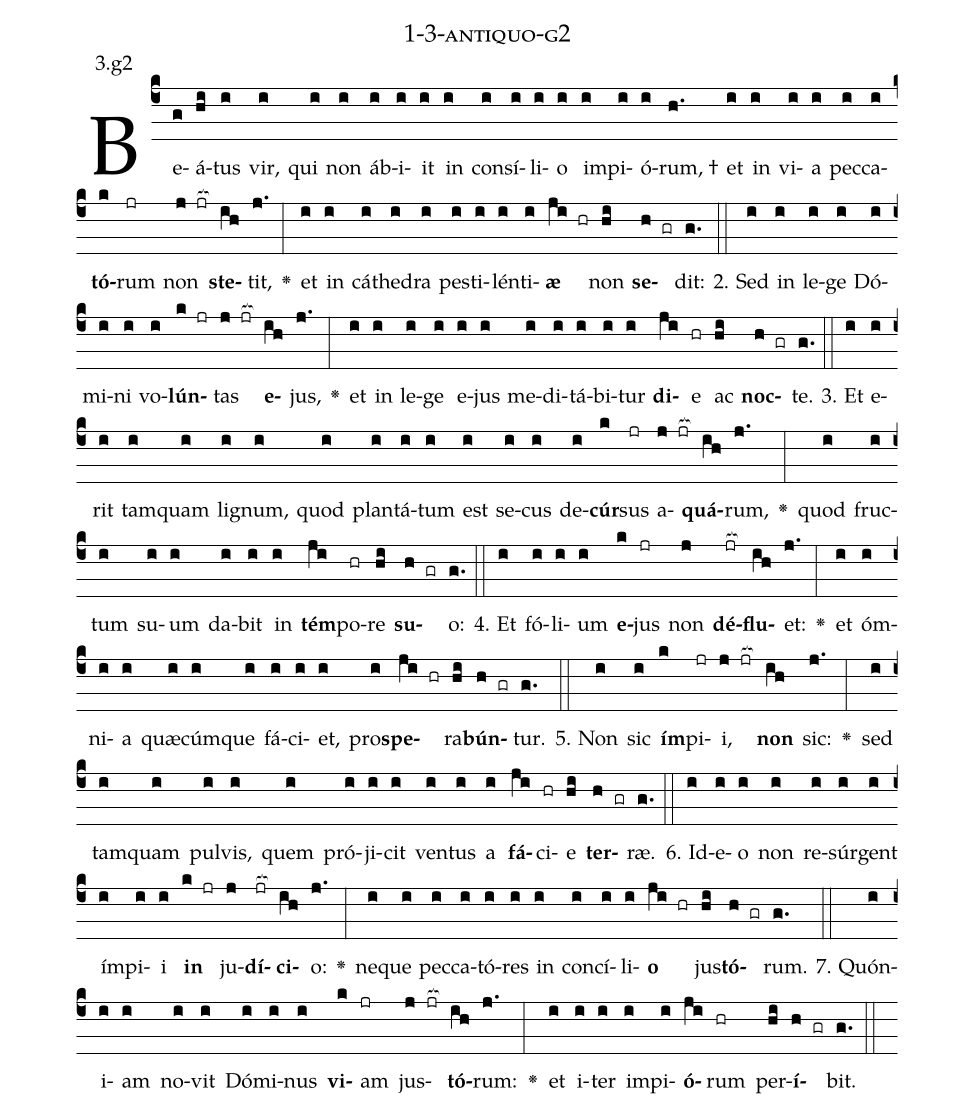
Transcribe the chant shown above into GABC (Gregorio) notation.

name: 1-3-antiquo-g2;
annotation: 3.g2;
%%
(c4)Be(g)á(hi)tus(i) vir,(i) qui(i) non(i) áb(i)i(i)it(i) in(i) con(i)sí(i)li(i)o(i) im(i)pi(i)ó(i)rum, †(h.) et(i) in(i) vi(i)a(i) pec(i)ca(i)<b>tó</b>(k)rum(jr) non(j jr[ocb:1{]) <b>ste</b>(ih[ocb:0}])tit,(j.) <v>\greheightstar</v>(:) et(i) in(i) cá(i)the(i)dra(i) pes(i)ti(i)lén(i)ti(i)<b>æ</b>(ji hr) non(hi) <b>se</b>(h gr)dit:(g.) (::)
2. Sed(i) in(i) le(i)ge(i) Dó(i)mi(i)ni(i) vo(i)<b>lún</b>(k jr)tas(j jr[ocb:1{]) <b>e</b>(ih[ocb:0}])jus,(j.) <v>\greheightstar</v>(:) et(i) in(i) le(i)ge(i) e(i)jus(i) me(i)di(i)tá(i)bi(i)tur(i) <b>di</b>(ji)e(hr) ac(hi) <b>noc</b>(h gr)te.(g.) (::)
3. Et(i) e(i)rit(i) tam(i)quam(i) li(i)gnum,(i) quod(i) plan(i)tá(i)tum(i) est(i) se(i)cus(i) de(i)<b>cúr</b>(k)sus(jr) a(j jr[ocb:1{])<b>quá</b>(ih[ocb:0}])rum,(j.) <v>\greheightstar</v>(:) quod(i) fruc(i)tum(i) su(i)um(i) da(i)bit(i) in(i) <b>tém</b>(ji)po(hr)re(hi) <b>su</b>(h gr)o:(g.) (::)
4. Et(i) fó(i)li(i)um(i) <b>e</b>(k)jus(jr) non(j) <b>dé</b>(jr[ocb:1{])<b>flu</b>(ih[ocb:0}])et:(j.) <v>\greheightstar</v>(:) et(i) óm(i)ni(i)a(i) quæ(i)cúm(i)que(i) fá(i)ci(i)et,(i) pro(i)<b>spe</b>(ji hr)ra(hi)<b>bún</b>(h gr)tur.(g.) (::)
5. Non(i) sic(i) <b>ím</b>(k)pi(jr)i,(j jr[ocb:1{]) <b>non</b>(ih[ocb:0}]) sic:(j.) <v>\greheightstar</v>(:) sed(i) tam(i)quam(i) pul(i)vis,(i) quem(i) pró(i)ji(i)cit(i) ven(i)tus(i) a(i) <b>fá</b>(ji)ci(hr)e(hi) <b>ter</b>(h gr)ræ.(g.) (::)
6. Id(i)e(i)o(i) non(i) re(i)súr(i)gent(i) ím(i)pi(i)i(i) <b>in</b>(k jr) ju(j)<b>dí</b>(jr[ocb:1{])<b>ci</b>(ih[ocb:0}])o:(j.) <v>\greheightstar</v>(:) ne(i)que(i) pec(i)ca(i)tó(i)res(i) in(i) con(i)cí(i)li(i)<b>o</b>(ji hr) jus(hi)<b>tó</b>(h gr)rum.(g.) (::)
7. Quón(i)i(i)am(i) no(i)vit(i) Dó(i)mi(i)nus(i) <b>vi</b>(k)am(jr) jus(j jr[ocb:1{])<b>tó</b>(ih[ocb:0}])rum:(j.) <v>\greheightstar</v>(:) et(i) i(i)ter(i) im(i)pi(i)<b>ó</b>(ji)rum(hr) per(hi)<b>í</b>(h gr)bit.(g.) (::)
